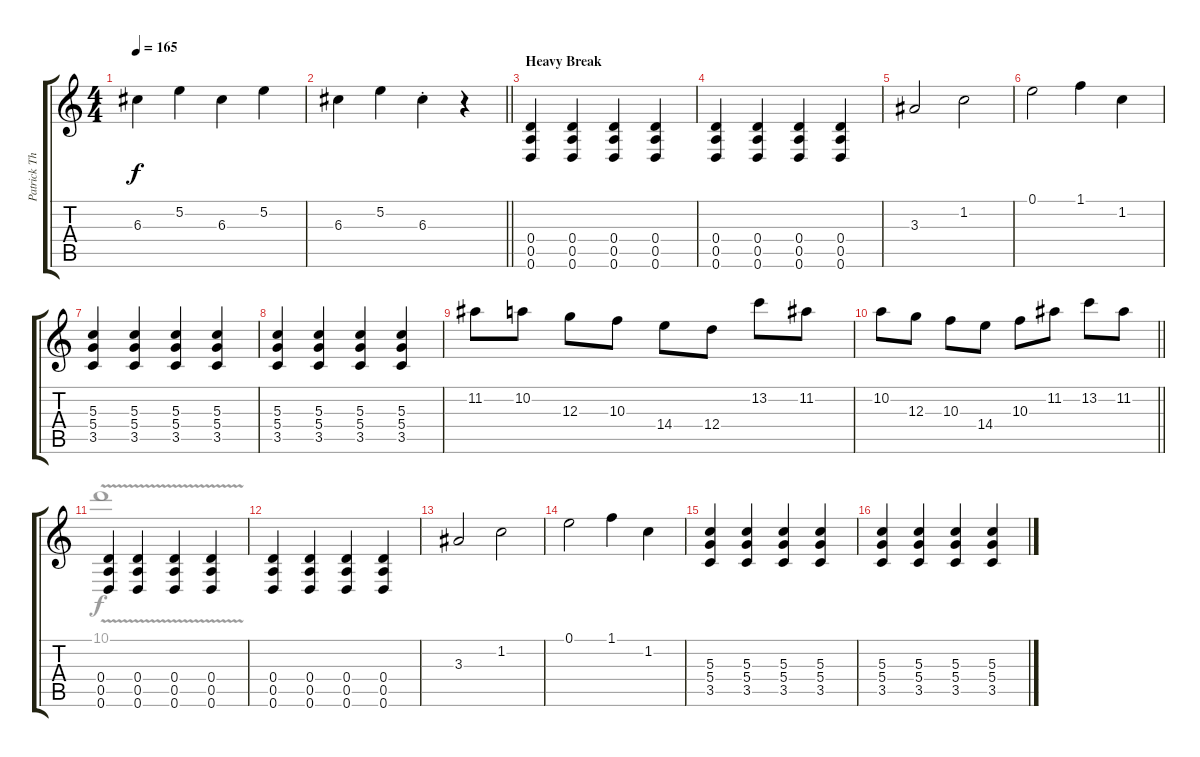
\track ("Patrick Thompson [Guitar]" "Patrick Th") {instrument overdrivenguitar}
\staff {score tabs}
\tuning (E4 B3 G3 D3 A2 D2) {hide}
\voice
\ts (4 4)
\tempo 165
\clef g2
\ks c
6.3.4{dy f} 5.2.4 6.3.4 5.2.4 |
\barLineRight lightlight
6.3.4 5.2.4 6.3{st}.4 r.4 |
\section ("" "Heavy Break")
(0.4 0.5 0.6).4 (0.4 0.5 0.6).4 (0.4 0.5 0.6).4 (0.4 0.5 0.6).4 |
(0.4 0.5 0.6).4 (0.4 0.5 0.6).4 (0.4 0.5 0.6).4 (0.4 0.5 0.6).4 |
3.3.2 1.2.2 |
0.1.2 1.1.4 1.2.4 |
(5.3 5.4 3.5).4 (5.3 5.4 3.5).4 (5.3 5.4 3.5).4 (5.3 5.4 3.5).4 |
(5.3 5.4 3.5).4 (5.3 5.4 3.5).4 (5.3 5.4 3.5).4 (5.3 5.4 3.5).4 |
11.2.8 10.2.8 12.3.8 10.3.8 14.4.8 12.4.8 13.2.8 11.2.8 |
\barLineRight lightlight
10.2.8 12.3.8 10.3.8 14.4.8 10.3.8 11.2.8 13.2.8 11.2.8 |
(0.4 0.5 0.6).4 (0.4 0.5 0.6).4 (0.4 0.5 0.6).4 (0.4 0.5 0.6).4 |
(0.4 0.5 0.6).4 (0.4 0.5 0.6).4 (0.4 0.5 0.6).4 (0.4 0.5 0.6).4 |
3.3.2 1.2.2 |
0.1.2 1.1.4 1.2.4 |
(5.3 5.4 3.5).4 (5.3 5.4 3.5).4 (5.3 5.4 3.5).4 (5.3 5.4 3.5).4 |
(5.3 5.4 3.5).4 (5.3 5.4 3.5).4 (5.3 5.4 3.5).4 (5.3 5.4 3.5).4
\voice
\clef g2
\ottava regular
\simile none
\ks c
|
\barLineRight lightlight
|
|
|
|
|
|
|
|
\barLineRight lightlight
|
10.1{v}.1 |
|
|
|
|
